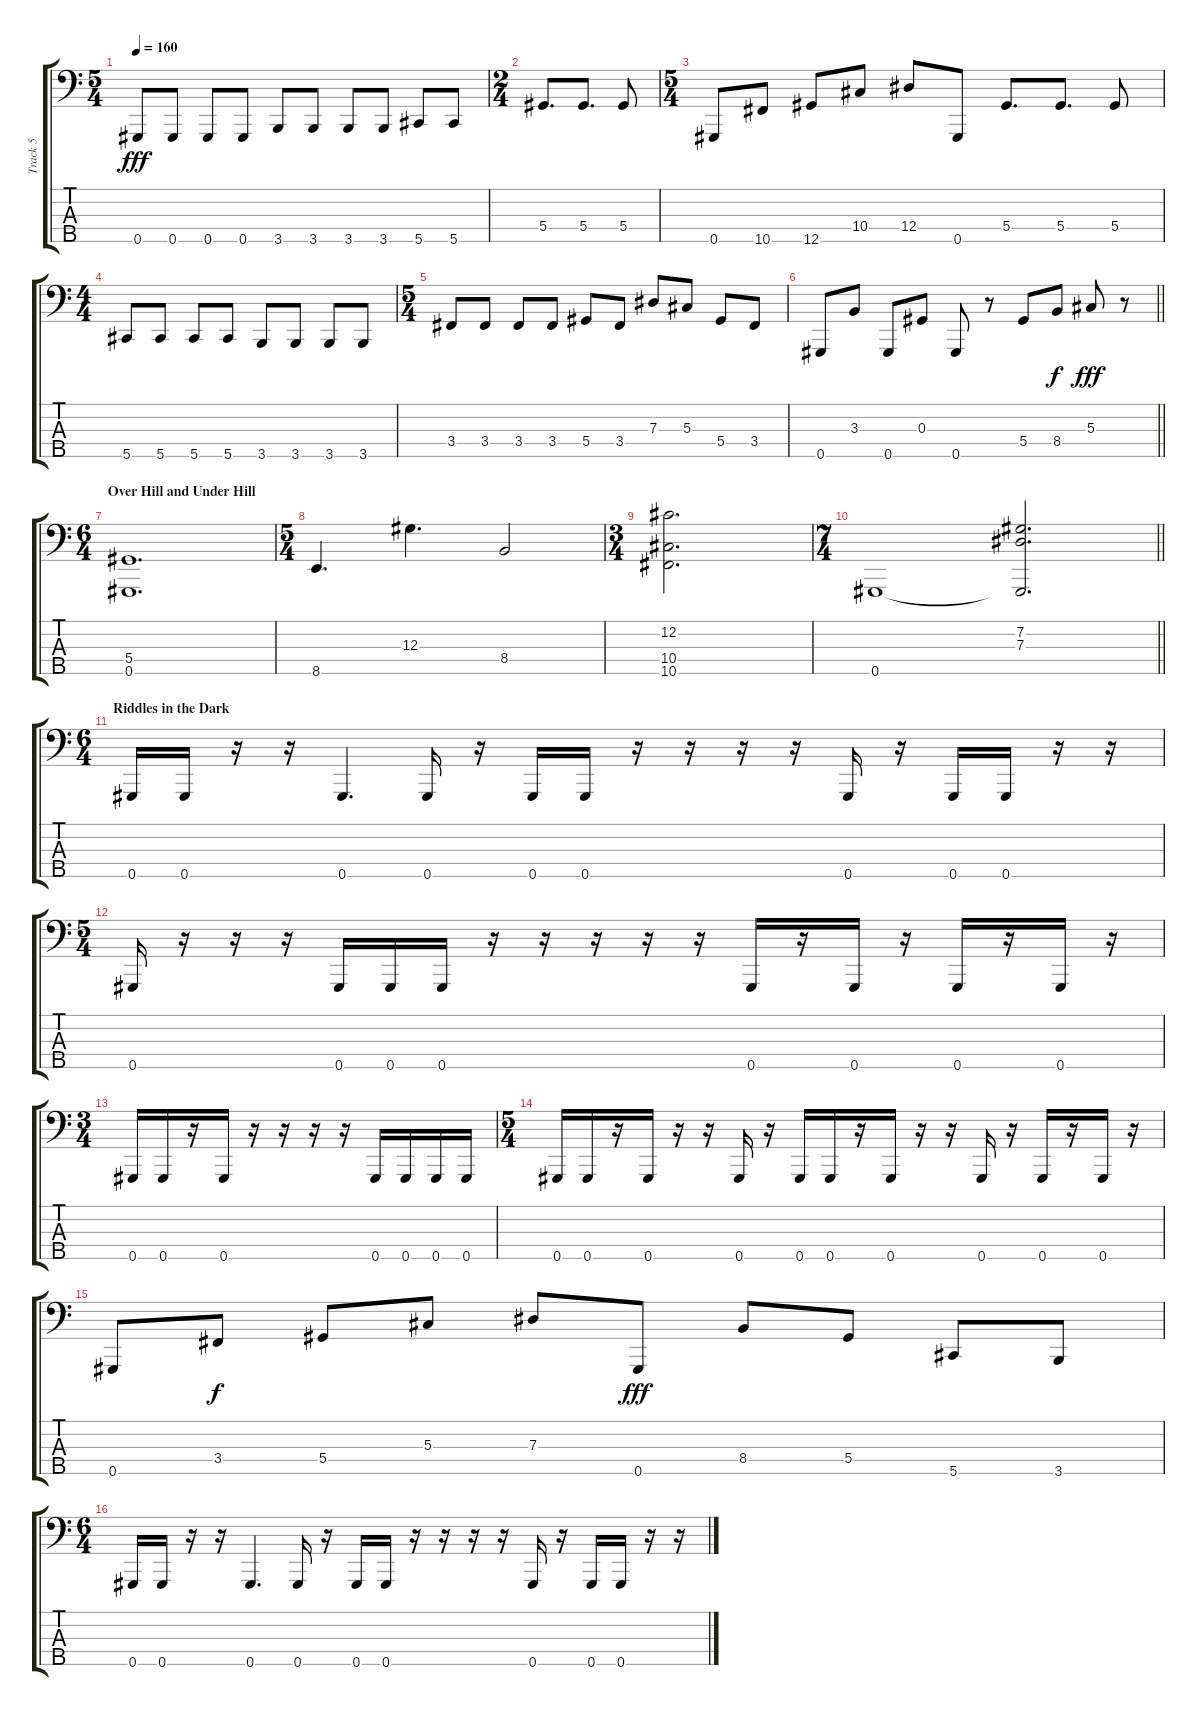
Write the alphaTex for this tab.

\track ("Track 5" "Track 5") {instrument slapbass1}
\staff {score tabs}
\tuning (Gb2 Db2 Ab1 Eb1 Ab0) {hide}
\ts (5 4)
\tempo 160
\clef f4
\ks c
0.5.8{dy fff} 0.5.8 0.5.8 0.5.8 3.5.8 3.5.8 3.5.8 3.5.8 5.5.8 5.5.8 |
\ts (2 4)
5.4.8{d} 5.4.8{d} 5.4.8 |
\ts (5 4)
0.5.8 10.5.8 12.5.8 10.4.8 12.4.8 0.5.8 5.4.8{d} 5.4.8{d} 5.4.8 |
\ts (4 4)
5.5.8 5.5.8 5.5.8 5.5.8 3.5.8 3.5.8 3.5.8 3.5.8 |
\ts (5 4)
3.4.8 3.4.8 3.4.8 3.4.8 5.4.8 3.4.8 7.3.8 5.3.8 5.4.8 3.4.8 |
\barLineRight lightlight
0.5.8 3.3.8 0.5.8 0.3.8 0.5.8 r.8 5.4.8 8.4.8{dy f} 5.3.8{dy fff} r.8 |
\ts (6 4)
\section ("" "Over Hill and Under Hill")
(5.4 0.5).1{d} |
\ts (5 4)
8.5.4{d} 12.3.4{d} 8.4.2 |
\ts (3 4)
(12.2 10.4 10.5).2{d} |
\ts (7 4)
\barLineRight lightlight
0.5.1 (7.2 7.3 0.5{t}).2{d} |
\ts (6 4)
\section ("" "Riddles in the Dark")
0.5.16 0.5.16 r.16 r.16 0.5.4{d} 0.5.16 r.16 0.5.16 0.5.16 r.16 r.16 r.16 r.16 0.5.16 r.16 0.5.16 0.5.16 r.16 r.16 |
\ts (5 4)
0.5.16 r.16 r.16 r.16 0.5.16 0.5.16 0.5.16 r.16 r.16 r.16 r.16 r.16 0.5.16 r.16 0.5.16 r.16 0.5.16 r.16 0.5.16 r.16 |
\ts (3 4)
0.5.16 0.5.16 r.16 0.5.16 r.16 r.16 r.16 r.16 0.5.16 0.5.16 0.5.16 0.5.16 |
\ts (5 4)
0.5.16 0.5.16 r.16 0.5.16 r.16 r.16 0.5.16 r.16 0.5.16 0.5.16 r.16 0.5.16 r.16 r.16 0.5.16 r.16 0.5.16 r.16 0.5.16 r.16 |
0.5.8 3.4.8{dy f} 5.4.8 5.3.8 7.3.8 0.5.8{dy fff} 8.4.8 5.4.8 5.5.8 3.5.8 |
\ts (6 4)
0.5.16 0.5.16 r.16 r.16 0.5.4{d} 0.5.16 r.16 0.5.16 0.5.16 r.16 r.16 r.16 r.16 0.5.16 r.16 0.5.16 0.5.16 r.16 r.16
